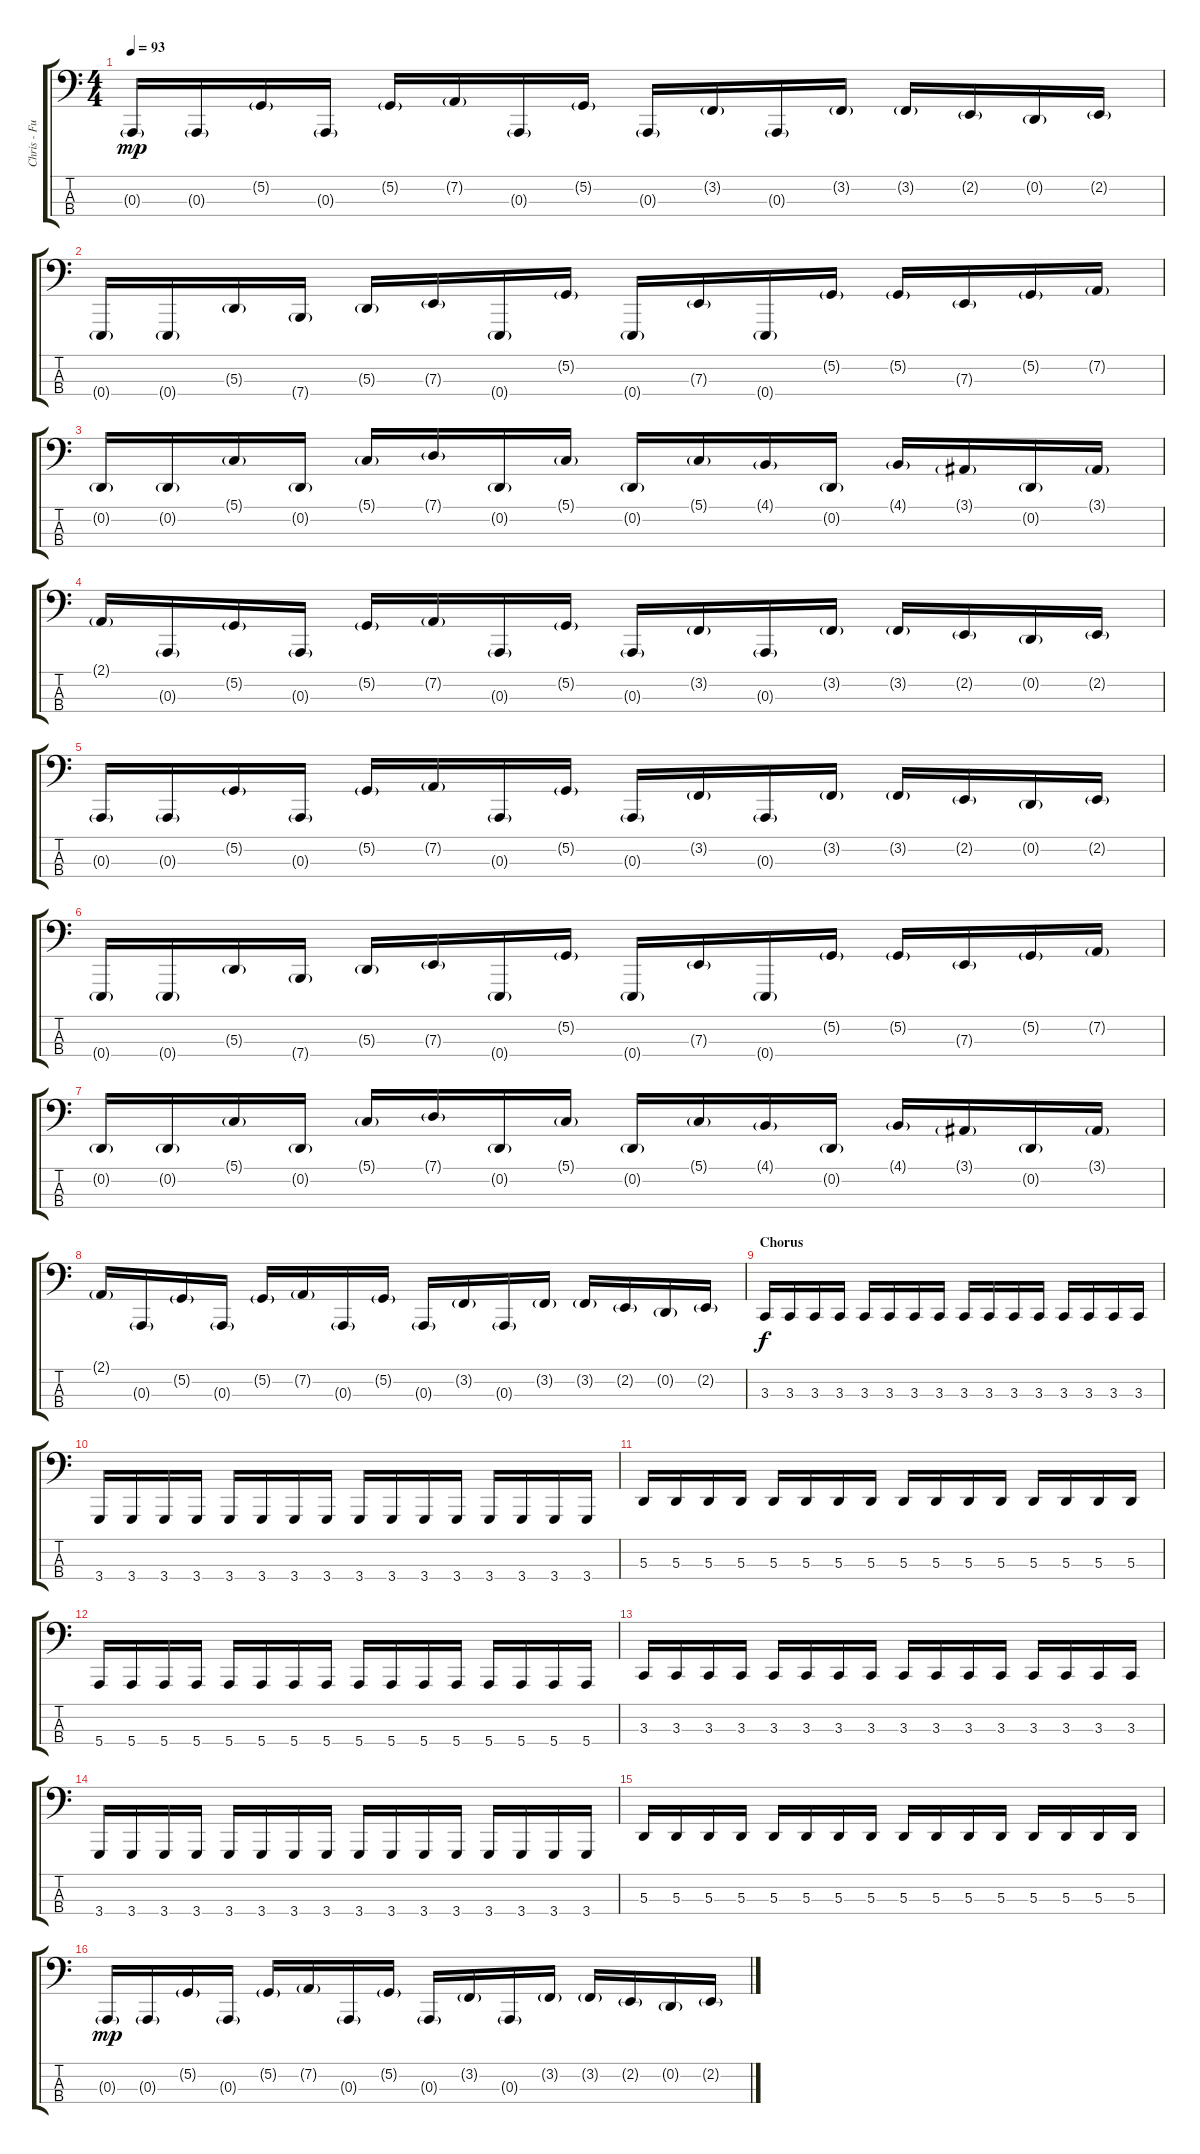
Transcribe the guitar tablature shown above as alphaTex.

\track ("Chris - Fuzz Bass" "Chris - Fu") {instrument lead2sawtooth}
\staff {score tabs}
\tuning (G2 D2 A1 E1) {hide}
\ts (4 4)
\tempo 93
\clef f4
\ks c
0.3{g}.16{dy mp} 0.3{g}.16 5.2{g}.16 0.3{g}.16 5.2{g}.16 7.2{g}.16 0.3{g}.16 5.2{g}.16 0.3{g}.16 3.2{g}.16 0.3{g}.16 3.2{g}.16 3.2{g}.16 2.2{g}.16 0.2{g}.16 2.2{g}.16 |
0.4{g}.16 0.4{g}.16 5.3{g}.16 7.4{g}.16 5.3{g}.16 7.3{g}.16 0.4{g}.16 5.2{g}.16 0.4{g}.16 7.3{g}.16 0.4{g}.16 5.2{g}.16 5.2{g}.16 7.3{g}.16 5.2{g}.16 7.2{g}.16 |
0.2{g}.16 0.2{g}.16 5.1{g}.16 0.2{g}.16 5.1{g}.16 7.1{g}.16 0.2{g}.16 5.1{g}.16 0.2{g}.16 5.1{g}.16 4.1{g}.16 0.2{g}.16 4.1{g}.16 3.1{g}.16 0.2{g}.16 3.1{g}.16 |
2.1{g}.16 0.3{g}.16 5.2{g}.16 0.3{g}.16 5.2{g}.16 7.2{g}.16 0.3{g}.16 5.2{g}.16 0.3{g}.16 3.2{g}.16 0.3{g}.16 3.2{g}.16 3.2{g}.16 2.2{g}.16 0.2{g}.16 2.2{g}.16 |
0.3{g}.16 0.3{g}.16 5.2{g}.16 0.3{g}.16 5.2{g}.16 7.2{g}.16 0.3{g}.16 5.2{g}.16 0.3{g}.16 3.2{g}.16 0.3{g}.16 3.2{g}.16 3.2{g}.16 2.2{g}.16 0.2{g}.16 2.2{g}.16 |
0.4{g}.16 0.4{g}.16 5.3{g}.16 7.4{g}.16 5.3{g}.16 7.3{g}.16 0.4{g}.16 5.2{g}.16 0.4{g}.16 7.3{g}.16 0.4{g}.16 5.2{g}.16 5.2{g}.16 7.3{g}.16 5.2{g}.16 7.2{g}.16 |
0.2{g}.16 0.2{g}.16 5.1{g}.16 0.2{g}.16 5.1{g}.16 7.1{g}.16 0.2{g}.16 5.1{g}.16 0.2{g}.16 5.1{g}.16 4.1{g}.16 0.2{g}.16 4.1{g}.16 3.1{g}.16 0.2{g}.16 3.1{g}.16 |
2.1{g}.16 0.3{g}.16 5.2{g}.16 0.3{g}.16 5.2{g}.16 7.2{g}.16 0.3{g}.16 5.2{g}.16 0.3{g}.16 3.2{g}.16 0.3{g}.16 3.2{g}.16 3.2{g}.16 2.2{g}.16 0.2{g}.16 2.2{g}.16 |
\section ("" "Chorus")
3.3.16{dy f} 3.3.16 3.3.16 3.3.16 3.3.16 3.3.16 3.3.16 3.3.16 3.3.16 3.3.16 3.3.16 3.3.16 3.3.16 3.3.16 3.3.16 3.3.16 |
3.4.16 3.4.16 3.4.16 3.4.16 3.4.16 3.4.16 3.4.16 3.4.16 3.4.16 3.4.16 3.4.16 3.4.16 3.4.16 3.4.16 3.4.16 3.4.16 |
5.3.16 5.3.16 5.3.16 5.3.16 5.3.16 5.3.16 5.3.16 5.3.16 5.3.16 5.3.16 5.3.16 5.3.16 5.3.16 5.3.16 5.3.16 5.3.16 |
5.4.16 5.4.16 5.4.16 5.4.16 5.4.16 5.4.16 5.4.16 5.4.16 5.4.16 5.4.16 5.4.16 5.4.16 5.4.16 5.4.16 5.4.16 5.4.16 |
3.3.16 3.3.16 3.3.16 3.3.16 3.3.16 3.3.16 3.3.16 3.3.16 3.3.16 3.3.16 3.3.16 3.3.16 3.3.16 3.3.16 3.3.16 3.3.16 |
3.4.16 3.4.16 3.4.16 3.4.16 3.4.16 3.4.16 3.4.16 3.4.16 3.4.16 3.4.16 3.4.16 3.4.16 3.4.16 3.4.16 3.4.16 3.4.16 |
5.3.16 5.3.16 5.3.16 5.3.16 5.3.16 5.3.16 5.3.16 5.3.16 5.3.16 5.3.16 5.3.16 5.3.16 5.3.16 5.3.16 5.3.16 5.3.16 |
0.3{g}.16{dy mp} 0.3{g}.16 5.2{g}.16 0.3{g}.16 5.2{g}.16 7.2{g}.16 0.3{g}.16 5.2{g}.16 0.3{g}.16 3.2{g}.16 0.3{g}.16 3.2{g}.16 3.2{g}.16 2.2{g}.16 0.2{g}.16 2.2{g}.16
